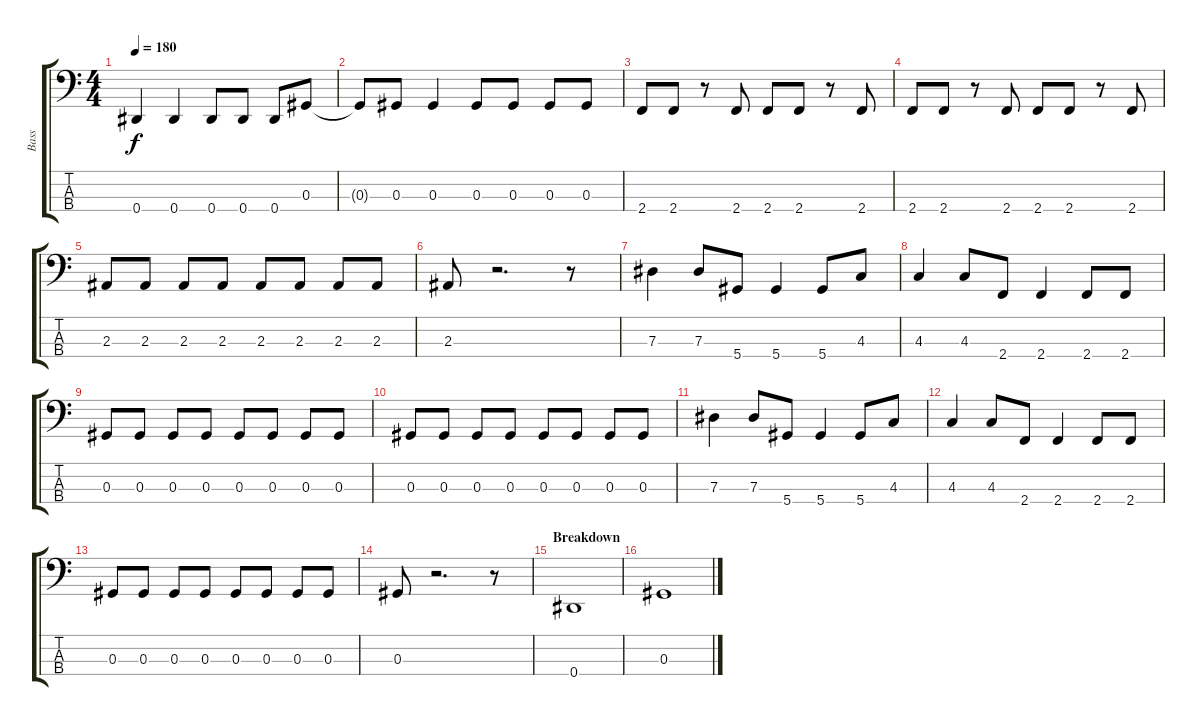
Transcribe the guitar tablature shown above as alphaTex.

\track ("Bass" "Bass") {instrument electricbasspick}
\staff {score tabs}
\tuning (Gb2 Db2 Ab1 Eb1) {hide}
\ts (4 4)
\tempo 180
\clef f4
\ks c
0.4.4{dy f} 0.4.4 0.4.8 0.4.8 0.4.8 0.3.8 |
0.3{t}.8 0.3.8 0.3.4 0.3.8 0.3.8 0.3.8 0.3.8 |
2.4.8 2.4.8 r.8 2.4.8 2.4.8 2.4.8 r.8 2.4.8 |
2.4.8 2.4.8 r.8 2.4.8 2.4.8 2.4.8 r.8 2.4.8 |
2.3.8 2.3.8 2.3.8 2.3.8 2.3.8 2.3.8 2.3.8 2.3.8 |
2.3.8 r.2{d} r.8 |
7.3.4 7.3.8 5.4.8 5.4.4 5.4.8 4.3.8 |
4.3.4 4.3.8 2.4.8 2.4.4 2.4.8 2.4.8 |
0.3.8 0.3.8 0.3.8 0.3.8 0.3.8 0.3.8 0.3.8 0.3.8 |
0.3.8 0.3.8 0.3.8 0.3.8 0.3.8 0.3.8 0.3.8 0.3.8 |
7.3.4 7.3.8 5.4.8 5.4.4 5.4.8 4.3.8 |
4.3.4 4.3.8 2.4.8 2.4.4 2.4.8 2.4.8 |
0.3.8 0.3.8 0.3.8 0.3.8 0.3.8 0.3.8 0.3.8 0.3.8 |
0.3.8 r.2{d} r.8 |
\section ("" "Breakdown")
0.4.1 |
0.3.1
